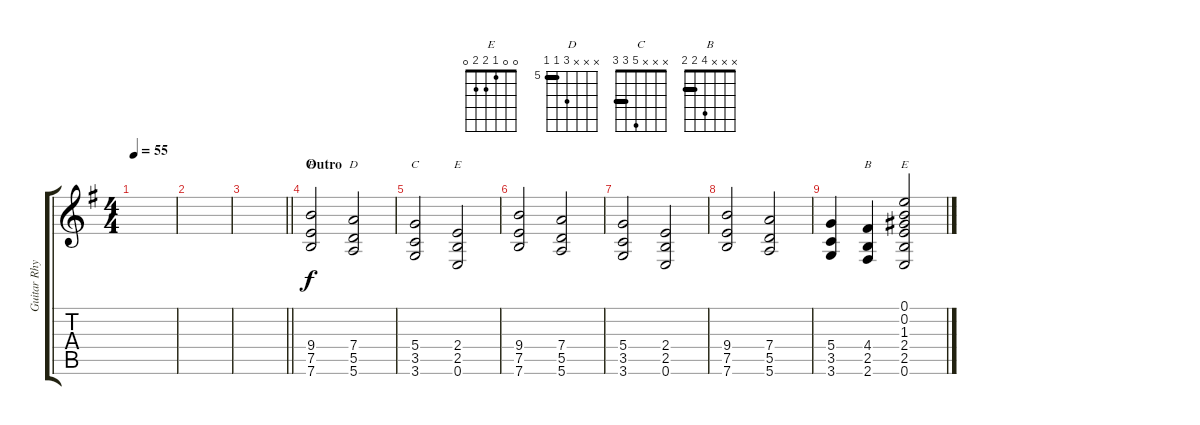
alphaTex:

\track ("Guitar Rhythm (Distortion)" "Guitar Rhy") {instrument distortionguitar}
\staff {score tabs}
\tuning (E4 B3 G3 D3 A2 E2) {hide}
\chord ("E" x x x 9 7 7) {firstfret 7 barre 7}
\chord ("D" x x x 7 5 5) {firstfret 5 barre 5}
\chord ("C" x x x 5 3 3) {barre 3}
\chord ("E" x x 1 2 2 0)
\chord ("B" x x x 4 2 2) {barre 2}
\chord ("E" 0 0 1 2 2 0)
\ts (4 4)
\tempo 55
\clef g2
\ks eminor
|
|
\barLineRight lightlight
|
\section ("" "Outro")
(9.4 7.5 7.6).2{ch "E"} (7.4 5.5 5.6).2{ch "D"} |
(5.4 3.5 3.6).2{ch "C"} (2.4 2.5 0.6).2{ch "E"} |
(9.4 7.5 7.6).2 (7.4 5.5 5.6).2 |
(5.4 3.5 3.6).2 (2.4 2.5 0.6).2 |
(9.4 7.5 7.6).2 (7.4 5.5 5.6).2 |
(5.4 3.5 3.6).4 (4.4 2.5 2.6).4{ch "B"} (0.1 0.2 1.3 2.4 2.5 0.6).2{ch "E"}
